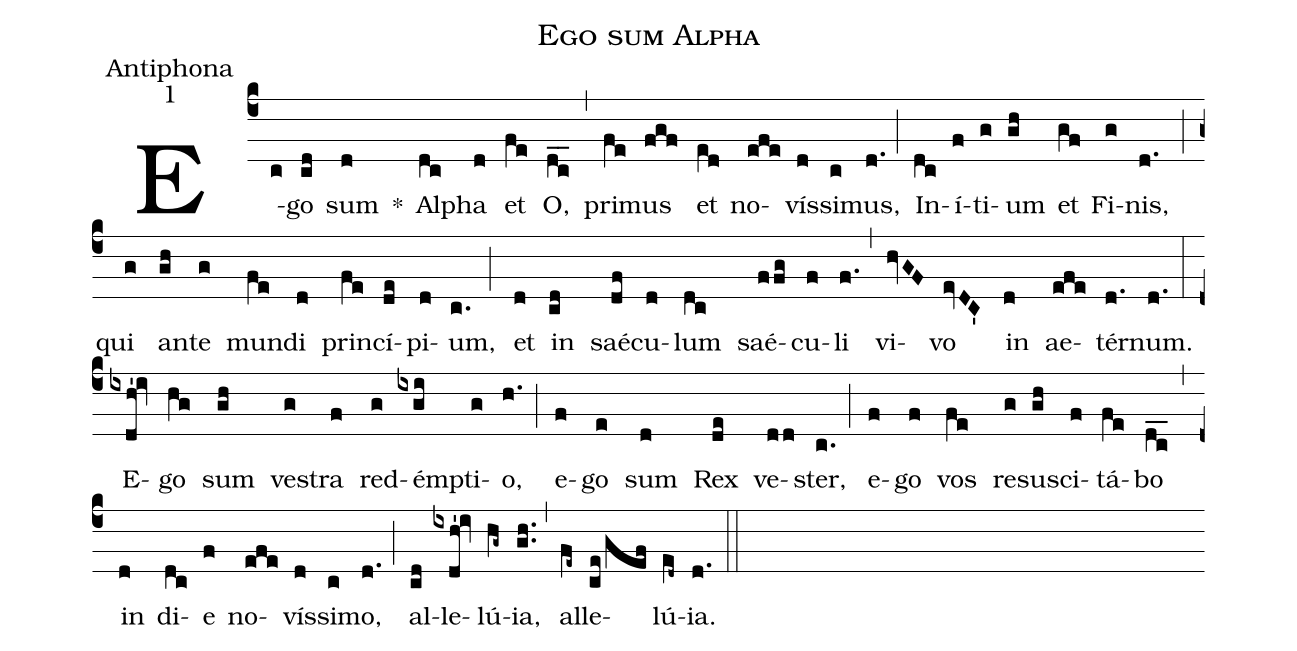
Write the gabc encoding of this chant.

name:Ego sum Alpha;
office-part:Antiphona;
mode:1;
%%
(c4) E(c)go(cd) sum(d) *() Al(dc)pha(d) et(fe) O,(dc__) (,) pri(fe)mus(fgf) et(e[ll:1]d) no(efe)vís(d)si(c)mus,(d.) (;) In(dc)í(f)ti(g)um(gh) et(gf) Fi(g)nis,(d.) (;) qui(g) an(gh)te(g) mun(fe)di(d) prin(fe)cí(de)pi(d)um,(c.) (;) et(d) in(cd) saé(df)cu(d)lum(dc) saé(ffg)cu(f)li(f.) (,) vi(hvGF)vo(evDC') in(d) ae(efe)tér(d.)num.(d.) (:) E(ixdh'!iv)go(hg) sum(gh) ve(g)stra(f) red(g)ém(ixgi)pti(g)o,(h.) (;) e(f)go(e) sum(d) Rex(de) ve(dd)ster,(c.) (;) e(f)go(f) vos(fe) re(g)sus(gh)ci(f)tá(fe)bo(dc__) (,) in(d) di(dc)e(f) no(efe)vís(d)si(c)mo,(d.) (;) al(cd)le(ixdh'!iv)lú(hg~){ia},(gh..) (,) al(fe~)le(ce/gef)lú(e[ll:1]d~){ia}.(d.) (::)
